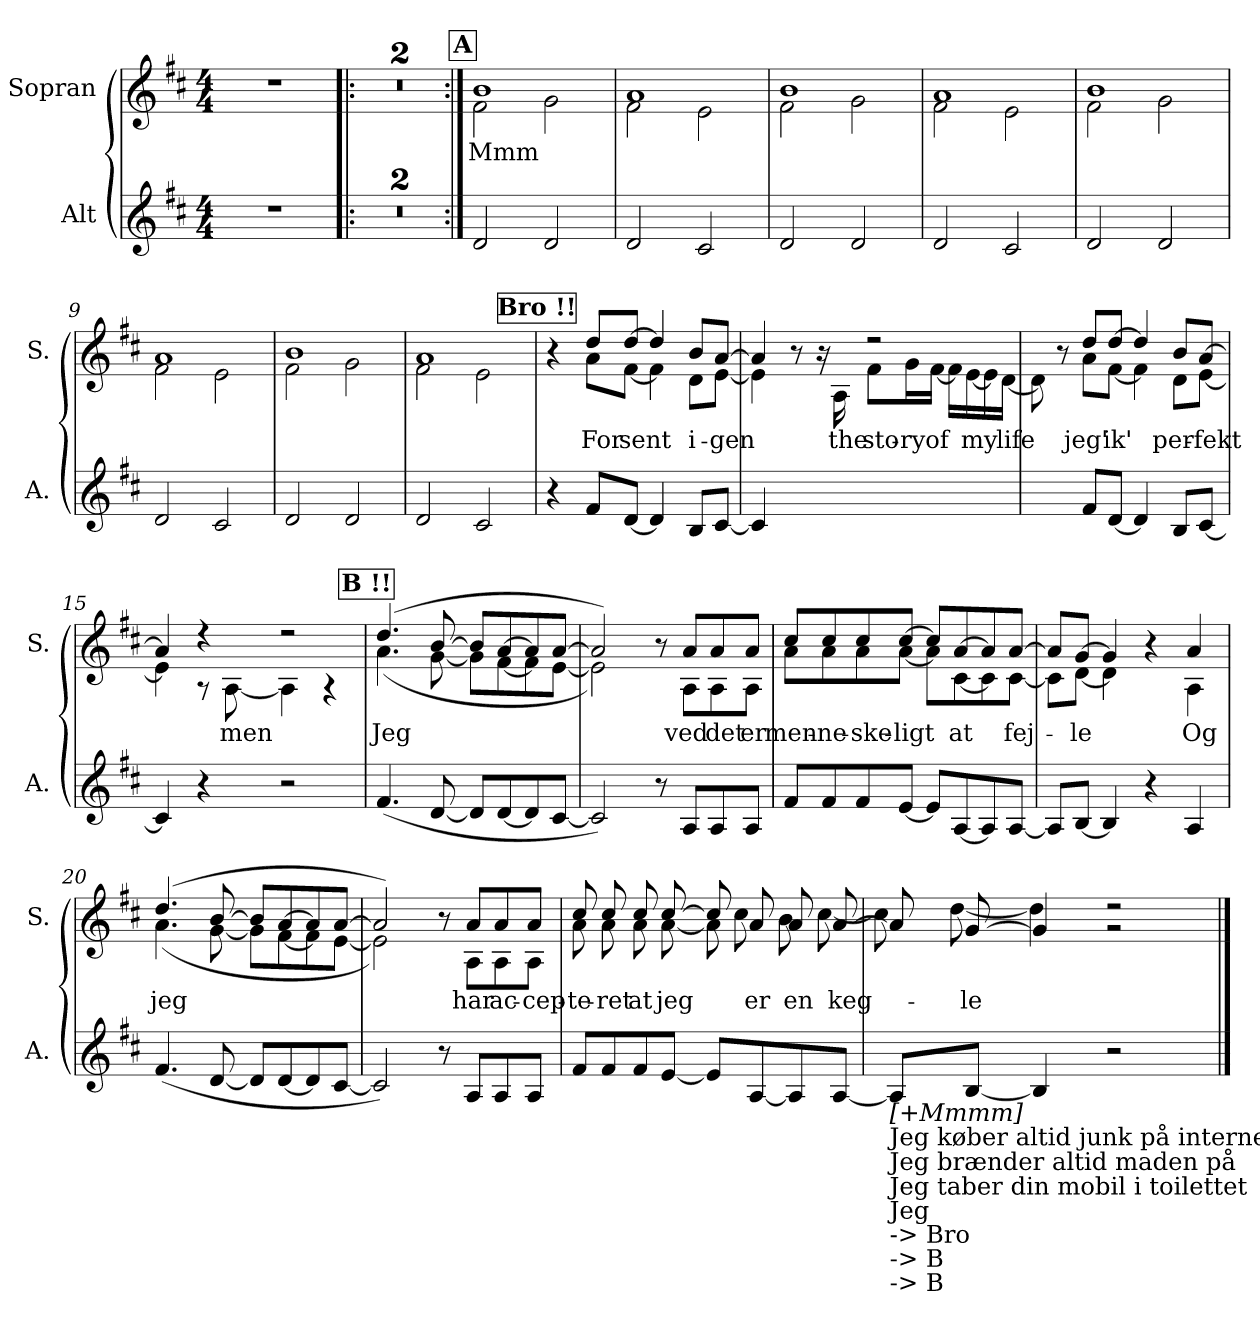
**kern	**kern	**text
*part2	*part1	*part1
*staff2	*staff1	*staff1
*I"Alt	*I"Sopran	*
*I'A.	*I'S.	*
*clefG2	*clefG2	*
*k[f#c#]	*k[f#c#]	*
*M4/4	*M4/4	*
=1	=1	=1
1r	1r	.
=2!|:	=2!|:	=2!|:
1r	1r	.
=3	=3	=3
1r	1r	.
!!LO:LB:g=z
!!LO:REH:place=s1:a:B:fs=14:t=A
=4:|!	=4:|!	=4:|!
!	!LO:TX:a:t=Jeg er altid den der ikke har forstået	!
!	!LO:TX:a:t=Jeg dukker op den forkerte dag	!
!	!LO:TX:a:t=Jeg kan ikke danse uden at smadre noget	!
!	!LO:TX:a:t=Jeg	!
!	!LO:TX:a:t=[+Mmm]	!
!	!LO:TX:a:t=Jeg har altid 14 krydser på hænderne	!
!	!LO:TX:a:t=Jeg bliver for stiv på første date	!
!	!LO:TX:a:t=Jeg har altid noget mellem tænderne	!
!	!LO:TX:a:t=Jeg	!
!	!	!LO:LY:b
*	*^	*
2d/	1b	2f#\	Mmm
2d/	.	2g\	.
=5	=5	=5	=5
2d/	1a	2f#\	.
2c#/	.	2e\	.
=6	=6	=6	=6
2d/	1b	2f#\	.
2d/	.	2g\	.
=7	=7	=7	=7
2d/	1a	2f#\	.
2c#/	.	2e\	.
=8	=8	=8	=8
2d/	1b	2f#\	.
2d/	.	2g\	.
=9	=9	=9	=9
2d/	1a	2f#\	.
2c#/	.	2e\	.
=10	=10	=10	=10
2d/	1b	2f#\	.
2d/	.	2g\	.
=11	=11	=11	=11
2d/	1a	2f#\	.
2c#/	.	2e\	.
!!LO:LB:g=z	!!
!!LO:REH:place=s1:a:B:fs=14:t=Bro	!!
=12	=12	=12	=12
4r	4ryy	4r	.
!	!	!	!LO:LY:b
8f#/L	8dd/L	8a\L	For
!	!	!	!LO:LY:b
[8d/J	[8dd/J	[8f#\J	sent
4d/]	4dd/]	4f#\]	.
!	!	!	!LO:LY:b
8B/L	8b/L	8d\L	i-
!	!	!	!LO:LY:b
[8c#/J	[8a/J	[8e\J	-gen
=13	=13	=13	=13
4c#/]	4a/]	4e\]	.
4ryy	4ryy	8r	.
.	.	16r	.
!	!	!	!LO:LY:b
.	.	16A\	the
!	!	!	!LO:LY:b
2ryy	2r	8f#\L	sto-
!	!	!	!LO:LY:b
.	.	16g\L	-ry
!	!	!	!LO:LY:b
.	.	[16f#\JJ	of
.	.	16f#\LL]	.
!	!	!	!LO:LY:b
.	.	[16e\	my
.	.	16e\]	.
!	!	!	!LO:LY:b
.	.	[16d\JJ	life
=14	=14	=14	=14
4ryy	4ryy	8d\]	.
.	.	8r	.
!	!	!	!LO:LY:b
8f#/L	8dd/L	8a\L	jeg'
!	!	!	!LO:LY:b
[8d/J	[8dd/J	[8f#\J	ik'
4d/]	4dd/]	4f#\]	.
!	!	!	!LO:LY:b
8B/L	8b/L	8d\L	per-
!	!	!	!LO:LY:b
[8c#/J	[8a/J	[8e\J	-fekt
=15	=15	=15	=15
4c#/]	4a/]	4e\]	.
4r	4r	8r	.
!	!	!	!LO:LY:b
.	.	[8A\	men
2r	2r	4A\]	.
.	.	4r	.
!!LO:LB:g=z	!!
!!LO:REH:place=s1:a:B:fs=14:t=B	!!
=16	=16	=16	=16
!	!	!	!LO:LY:b
(<4.f#/	(>4.dd/	(<4.a\	Jeg
[8d/	[8b/	[8g\	.
8d/L]	8b/L]	8g\L]	.
[8d/	[8a/	[8f#\	.
8d/]	8a/]	8f#\]	.
[8c#/J	[8a/J	[8e\J	.
=17	=17	=17	=17
2c#/])	2a/])	2e\])	.
8r	8r	8ryy	.
!	!	!	!LO:LY:b
8A/L	8a/L	8A\L	ved
!	!	!	!LO:LY:b
8A/	8a/	8A\	det
!	!	!	!LO:LY:b
8A/J	8a/J	8A\J	er
=18	=18	=18	=18
!	!	!	!LO:LY:b
8f#/L	8cc#/L	8a\L	men-
!	!	!	!LO:LY:b
8f#/	8cc#/	8a\	-ne-
!	!	!	!LO:LY:b
8f#/	8cc#/	8a\	-ske-
!	!	!	!LO:LY:b
[8e/J	[8cc#/J	[8a\J	-ligt
8e/L]	8cc#/L]	8a\L]	.
!	!	!	!LO:LY:b
[8A/	[8a/	[8c#\	at
8A/]	8a/]	8c#\]	.
!	!	!	!LO:LY:b
[8A/J	[8a/J	[8c#\J	fej-
=19	=19	=19	=19
8A/L]	8a/L]	8c#\L]	.
!	!	!	!LO:LY:b
[8B/J	[8g/J	[8d\J	-le
4B/]	4g/]	4d\]	.
4r	4r	4ryy	.
!	!	!	!LO:LY:b
4A/	4a/	4A\	Og
!!LO:PB:g=z	!!
=20	=20	=20	=20
!	!	!	!LO:LY:b
(<4.f#/	(>4.dd/	(<4.a\	jeg
[8d/	[8b/	[8g\	.
8d/L]	8b/L]	8g\L]	.
[8d/	[8a/	[8f#\	.
8d/]	8a/]	8f#\]	.
[8c#/J	[8a/J	[8e\J	.
=21	=21	=21	=21
2c#/])	2a/])	2e\])	.
8r	8r	8ryy	.
!	!	!	!LO:LY:b
8A/L	8a/L	8A\L	har
!	!	!	!LO:LY:b
8A/	8a/	8A\	ac-
!	!	!	!LO:LY:b
8A/J	8a/J	8A\J	-cep-
=22	=22	=22	=22
!	!	!	!LO:LY:b
8f#/L	8cc#/	8a\	-te-
!	!	!	!LO:LY:b
8f#/	8cc#/	8a\	-ret
!	!	!	!LO:LY:b
8f#/	8cc#/	8a\	at
!	!	!	!LO:LY:b
[8e/J	[8cc#/	[8a\	jeg
8e/L]	8cc#/]	8a\]	.
!	!	!	!LO:LY:b
[8A/	8a/	8cc#\	er
!	!	!	!LO:LY:b
8A/]	8a/	8b\	en
!	!	!	!LO:LY:b
[8A/J	[8a/	[8cc#\	keg-
!!LO:LB:g=z	!!
=23	=23	=23	=23
!LO:TX:b:t=[+Mmmm]	!	!	!
!LO:TX:b:t=Jeg køber altid junk på internettet	!	!	!
!LO:TX:b:t=Jeg brænder altid maden på	!	!	!
!LO:TX:b:t=Jeg taber din mobil i toilettet	!	!	!
!LO:TX:b:t=Jeg	!	!	!
!LO:TX:b:t=-> Bro	!	!	!
!LO:TX:b:t=-> B	!	!	!
!LO:TX:b:t=-> B	!	!	!
8A/L]	8a/]	8cc#\]	.
!	!	!	!LO:LY:b
[8B/J	[8g/	[8dd\	-le
4B/]	4g/]	4dd\]	.
2r	2r	2r	.
*	*v	*v	*
==	==	==
*-	*-	*-
